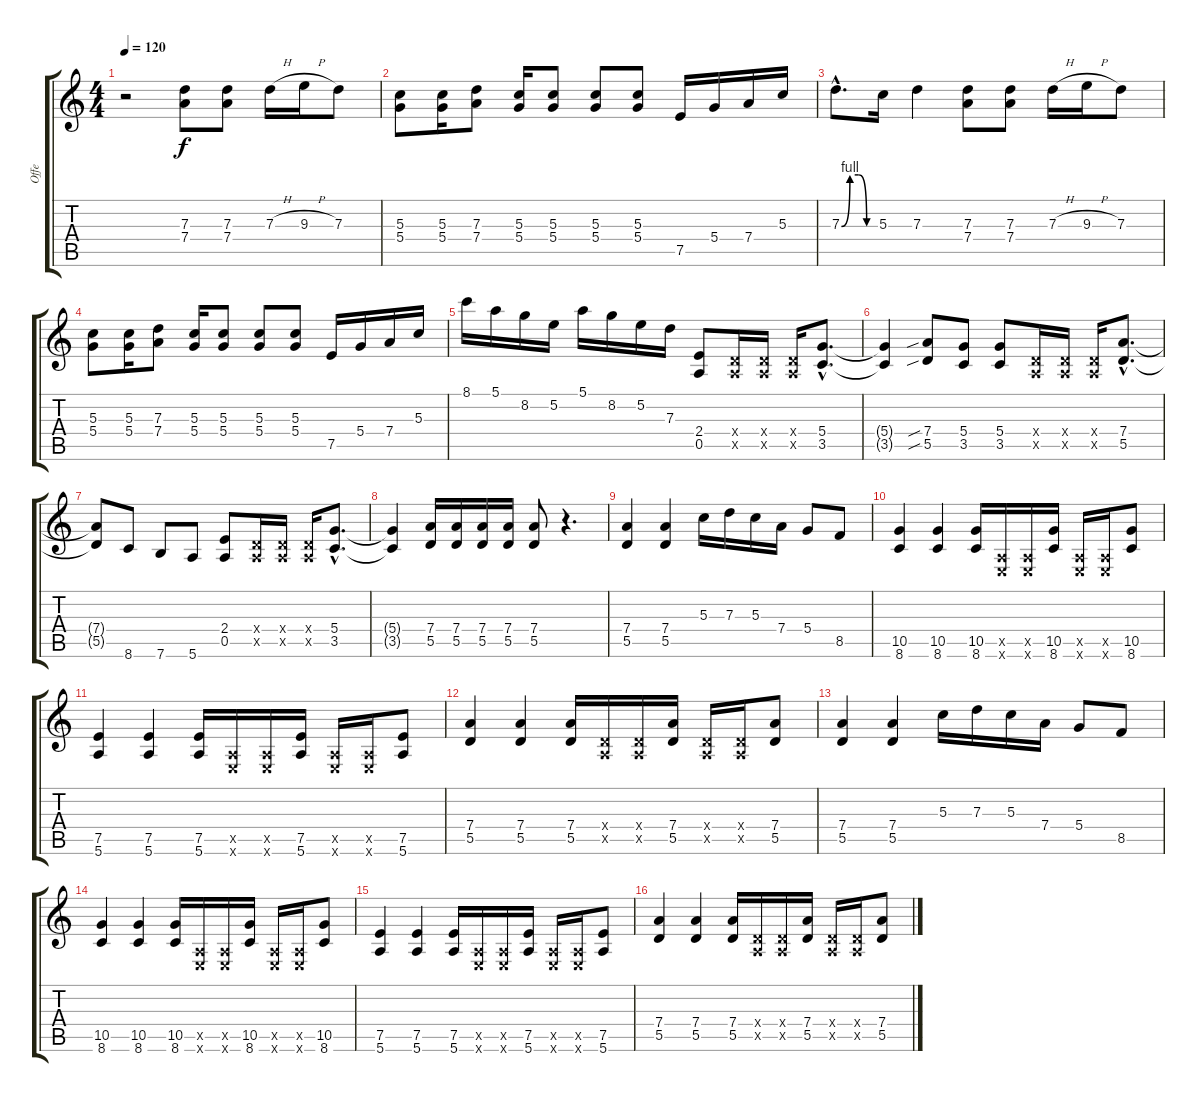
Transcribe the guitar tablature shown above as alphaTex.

\track ("Offe" "Offe") {instrument distortionguitar}
\staff {score tabs}
\tuning (E4 B3 G3 D3 A2 E2) {hide}
\ts (4 4)
\tempo 120
\clef g2
\ks c
r.2{dy f} (7.3 7.4).8 (7.3 7.4).8 7.3{h}.16 9.3{h}.16 7.3.8 |
(5.3 5.4).8 (5.3 5.4).16 (7.3 7.4).8 (5.3 5.4).16 (5.3 5.4).8 (5.3 5.4).8 (5.3 5.4).8 7.5.16 5.4.16 7.4.16 5.3.16 |
7.3{be (custom 0 0 15 4 30 4 45 0 60 0) hac}.8{d} 5.3.16 7.3.4 (7.3 7.4).8 (7.3 7.4).8 7.3{h}.16 9.3{h}.16 7.3.8 |
(5.3 5.4).8 (5.3 5.4).16 (7.3 7.4).8 (5.3 5.4).16 (5.3 5.4).8 (5.3 5.4).8 (5.3 5.4).8 7.5.16 5.4.16 7.4.16 5.3.16 |
8.1.16 5.1.16 8.2.16 5.2.16 5.1.16 8.2.16 5.2.16 7.3.16 (2.4 0.5).8 (0.4{x} 0.5{x}).16 (0.4{x} 0.5{x}).16 (0.4{x} 0.5{x}).16 (5.4{hac} 3.5{hac}).8{d} |
(5.4{t} 3.5{t}).4 (7.4{sib} 5.5{sib}).8 (5.4 3.5).8 (5.4 3.5).8 (0.4{x} 0.5{x}).16 (0.4{x} 0.5{x}).16 (0.4{x} 0.5{x}).16 (7.4{hac} 5.5{hac}).8{d} |
(7.4{t} 5.5{t}).8 8.6.8 7.6.8 5.6.8 (2.4 0.5).8 (0.4{x} 0.5{x}).16 (0.4{x} 0.5{x}).16 (0.4{x} 0.5{x}).16 (5.4{hac} 3.5{hac}).8{d} |
(5.4{t} 3.5{t}).4 (7.4 5.5).16 (7.4 5.5).16 (7.4 5.5).16 (7.4 5.5).16 (7.4 5.5).8 r.4{d} |
(7.4 5.5).4 (7.4 5.5).4 5.3.16 7.3.16 5.3.16 7.4.16 5.4.8 8.5.8 |
(10.5 8.6).4 (10.5 8.6).4 (10.5 8.6).16 (0.5{x} 0.6{x}).16 (0.5{x} 0.6{x}).16 (10.5 8.6).16 (0.5{x} 0.6{x}).16 (0.5{x} 0.6{x}).16 (10.5 8.6).8 |
(7.5 5.6).4 (7.5 5.6).4 (7.5 5.6).16 (0.5{x} 0.6{x}).16 (0.5{x} 0.6{x}).16 (7.5 5.6).16 (0.5{x} 0.6{x}).16 (0.5{x} 0.6{x}).16 (7.5 5.6).8 |
(7.4 5.5).4 (7.4 5.5).4 (7.4 5.5).16 (0.4{x} 0.5{x}).16 (0.4{x} 0.5{x}).16 (7.4 5.5).16 (0.4{x} 0.5{x}).16 (0.4{x} 0.5{x}).16 (7.4 5.5).8 |
(7.4 5.5).4 (7.4 5.5).4 5.3.16 7.3.16 5.3.16 7.4.16 5.4.8 8.5.8 |
(10.5 8.6).4 (10.5 8.6).4 (10.5 8.6).16 (0.5{x} 0.6{x}).16 (0.5{x} 0.6{x}).16 (10.5 8.6).16 (0.5{x} 0.6{x}).16 (0.5{x} 0.6{x}).16 (10.5 8.6).8 |
(7.5 5.6).4 (7.5 5.6).4 (7.5 5.6).16 (0.5{x} 0.6{x}).16 (0.5{x} 0.6{x}).16 (7.5 5.6).16 (0.5{x} 0.6{x}).16 (0.5{x} 0.6{x}).16 (7.5 5.6).8 |
(7.4 5.5).4 (7.4 5.5).4 (7.4 5.5).16 (0.4{x} 0.5{x}).16 (0.4{x} 0.5{x}).16 (7.4 5.5).16 (0.4{x} 0.5{x}).16 (0.4{x} 0.5{x}).16 (7.4 5.5).8
